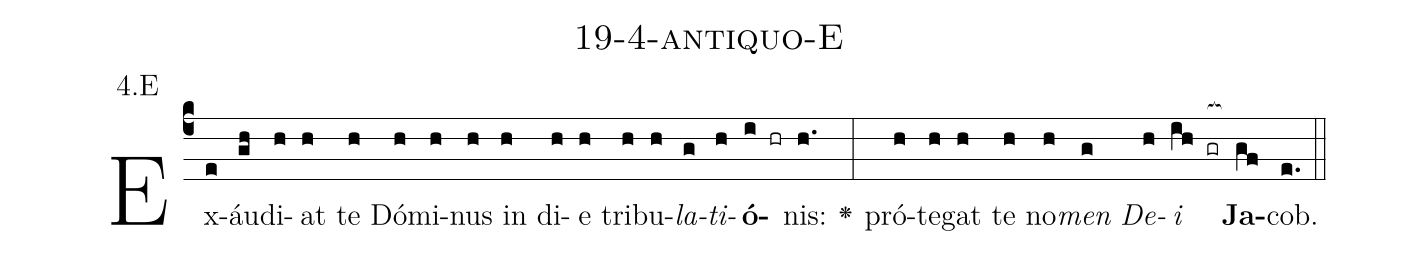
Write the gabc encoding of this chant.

name: 19-4-antiquo-E;
annotation: 4.E;
%%
(c4)Ex(e)áu(gh)di(h)at(h) te(h) Dó(h)mi(h)nus(h) in(h) di(h)e(h) tri(h)bu(h)<i>la</i>(g)<i>ti</i>(h)<b>ó</b>(i hr)nis:(h.) <v>\greheightstar</v>(:) pró(h)te(h)gat(h) te(h) no(h)<i>men</i>(g) <i>De</i>(h)<i>i</i>(ih gr[ocb:1{]) <b>Ja</b>(gf[ocb:0}])cob.(e.) (::)


%E(h) u(g) o(h) u(ih) a(gf) e.(e.) (::)
